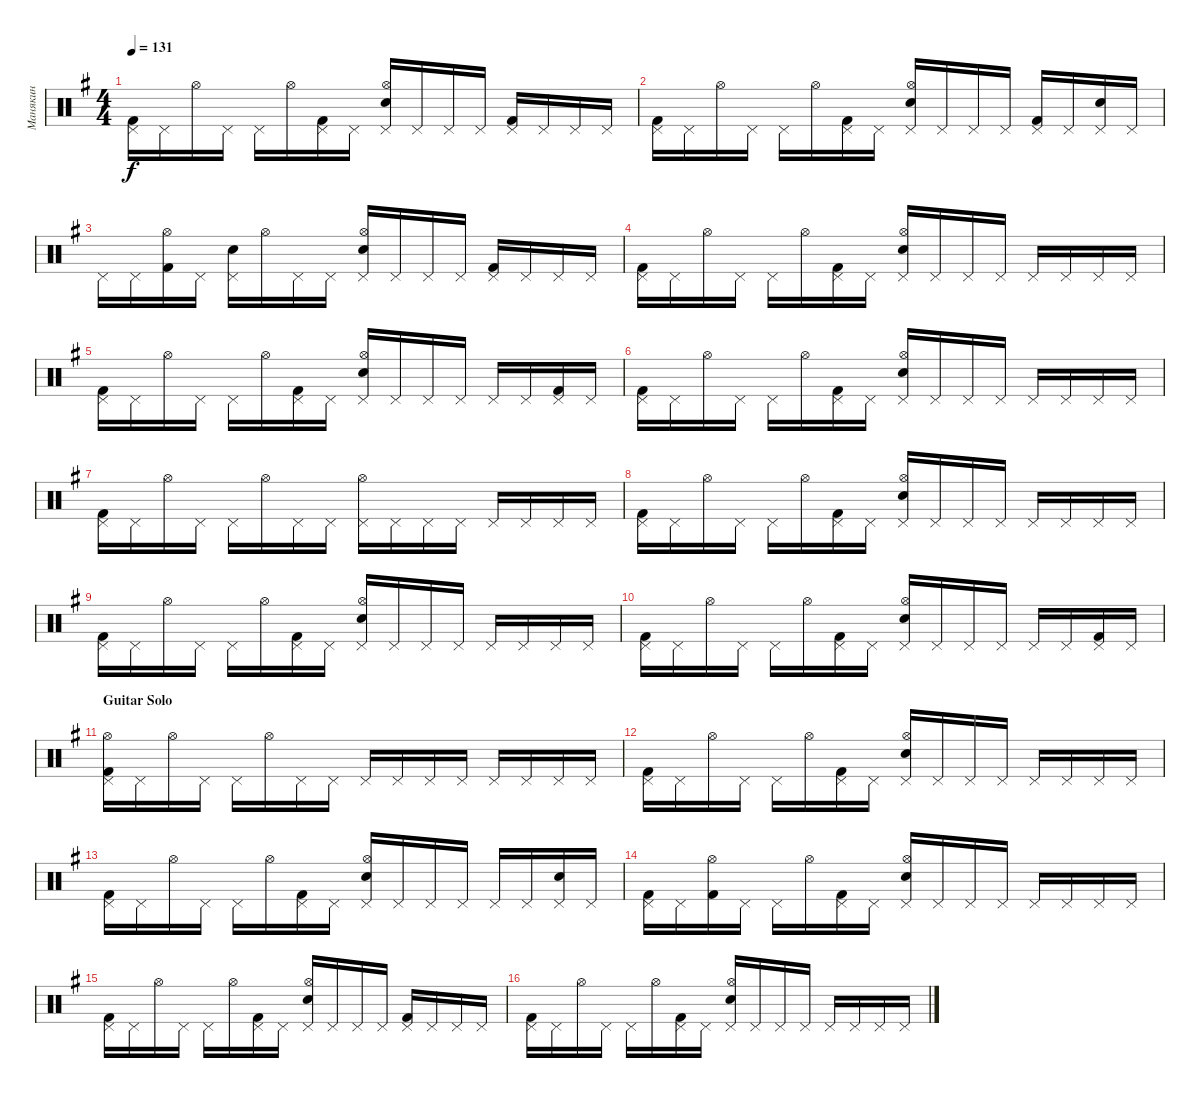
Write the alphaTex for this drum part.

\track ("Манякин" "Манякин") {instrument percussion}
\staff {score}
\articulation defaults
\ts (4 4)
\tempo 131
\clef neutral
\ks g
("Pedal Hi-Hat (hit)" "Kick (hit) 2").16{dy f} "Pedal Hi-Hat (hit)".16 "Hi-Hat (open)".16 "Pedal Hi-Hat (hit)".16 "Pedal Hi-Hat (hit)".16 "Hi-Hat (open)".16 ("Pedal Hi-Hat (hit)" "Kick (hit) 2").16 "Pedal Hi-Hat (hit)".16 ("Pedal Hi-Hat (hit)" "Hi-Hat (open)" "Snare (hit) 2").16 "Pedal Hi-Hat (hit)".16 "Pedal Hi-Hat (hit)".16 "Pedal Hi-Hat (hit)".16 ("Pedal Hi-Hat (hit)" "Kick (hit) 2").16 "Pedal Hi-Hat (hit)".16 "Pedal Hi-Hat (hit)".16 "Pedal Hi-Hat (hit)".16 |
("Pedal Hi-Hat (hit)" "Kick (hit) 2").16 "Pedal Hi-Hat (hit)".16 "Hi-Hat (open)".16 "Pedal Hi-Hat (hit)".16 "Pedal Hi-Hat (hit)".16 "Hi-Hat (open)".16 ("Pedal Hi-Hat (hit)" "Kick (hit) 2").16 "Pedal Hi-Hat (hit)".16 ("Pedal Hi-Hat (hit)" "Hi-Hat (open)" "Snare (hit) 2").16 "Pedal Hi-Hat (hit)".16 "Pedal Hi-Hat (hit)".16 "Pedal Hi-Hat (hit)".16 ("Pedal Hi-Hat (hit)" "Kick (hit) 2").16 "Pedal Hi-Hat (hit)".16 ("Pedal Hi-Hat (hit)" "Snare (hit) 2").16 "Pedal Hi-Hat (hit)".16 |
"Pedal Hi-Hat (hit)".16 "Pedal Hi-Hat (hit)".16 ("Hi-Hat (open)" "Kick (hit) 2").16 "Pedal Hi-Hat (hit)".16 ("Pedal Hi-Hat (hit)" "Snare (hit) 2").16 "Hi-Hat (open)".16 "Pedal Hi-Hat (hit)".16 "Pedal Hi-Hat (hit)".16 ("Pedal Hi-Hat (hit)" "Hi-Hat (open)" "Snare (hit) 2").16 "Pedal Hi-Hat (hit)".16 "Pedal Hi-Hat (hit)".16 "Pedal Hi-Hat (hit)".16 ("Pedal Hi-Hat (hit)" "Kick (hit) 2").16 "Pedal Hi-Hat (hit)".16 "Pedal Hi-Hat (hit)".16 "Pedal Hi-Hat (hit)".16 |
("Pedal Hi-Hat (hit)" "Kick (hit) 2").16 "Pedal Hi-Hat (hit)".16 "Hi-Hat (open)".16 "Pedal Hi-Hat (hit)".16 "Pedal Hi-Hat (hit)".16 "Hi-Hat (open)".16 ("Pedal Hi-Hat (hit)" "Kick (hit) 2").16 "Pedal Hi-Hat (hit)".16 ("Pedal Hi-Hat (hit)" "Hi-Hat (open)" "Snare (hit) 2").16 "Pedal Hi-Hat (hit)".16 "Pedal Hi-Hat (hit)".16 "Pedal Hi-Hat (hit)".16 "Pedal Hi-Hat (hit)".16 "Pedal Hi-Hat (hit)".16 "Pedal Hi-Hat (hit)".16 "Pedal Hi-Hat (hit)".16 |
("Pedal Hi-Hat (hit)" "Kick (hit) 2").16 "Pedal Hi-Hat (hit)".16 "Hi-Hat (open)".16 "Pedal Hi-Hat (hit)".16 "Pedal Hi-Hat (hit)".16 "Hi-Hat (open)".16 ("Pedal Hi-Hat (hit)" "Kick (hit) 2").16 "Pedal Hi-Hat (hit)".16 ("Pedal Hi-Hat (hit)" "Hi-Hat (open)" "Snare (hit) 2").16 "Pedal Hi-Hat (hit)".16 "Pedal Hi-Hat (hit)".16 "Pedal Hi-Hat (hit)".16 "Pedal Hi-Hat (hit)".16 "Pedal Hi-Hat (hit)".16 ("Pedal Hi-Hat (hit)" "Kick (hit) 2").16 "Pedal Hi-Hat (hit)".16 |
("Pedal Hi-Hat (hit)" "Kick (hit) 2").16 "Pedal Hi-Hat (hit)".16 "Hi-Hat (open)".16 "Pedal Hi-Hat (hit)".16 "Pedal Hi-Hat (hit)".16 "Hi-Hat (open)".16 ("Pedal Hi-Hat (hit)" "Kick (hit) 2").16 "Pedal Hi-Hat (hit)".16 ("Pedal Hi-Hat (hit)" "Hi-Hat (open)" "Snare (hit) 2").16 "Pedal Hi-Hat (hit)".16 "Pedal Hi-Hat (hit)".16 "Pedal Hi-Hat (hit)".16 "Pedal Hi-Hat (hit)".16 "Pedal Hi-Hat (hit)".16 "Pedal Hi-Hat (hit)".16 "Pedal Hi-Hat (hit)".16 |
("Pedal Hi-Hat (hit)" "Kick (hit) 2").16 "Pedal Hi-Hat (hit)".16 "Hi-Hat (open)".16 "Pedal Hi-Hat (hit)".16 "Pedal Hi-Hat (hit)".16 "Hi-Hat (open)".16 "Pedal Hi-Hat (hit)".16 "Pedal Hi-Hat (hit)".16 ("Pedal Hi-Hat (hit)" "Hi-Hat (open)").16 "Pedal Hi-Hat (hit)".16 "Pedal Hi-Hat (hit)".16 "Pedal Hi-Hat (hit)".16 "Pedal Hi-Hat (hit)".16 "Pedal Hi-Hat (hit)".16 "Pedal Hi-Hat (hit)".16 "Pedal Hi-Hat (hit)".16 |
("Pedal Hi-Hat (hit)" "Kick (hit) 2").16 "Pedal Hi-Hat (hit)".16 "Hi-Hat (open)".16 "Pedal Hi-Hat (hit)".16 "Pedal Hi-Hat (hit)".16 "Hi-Hat (open)".16 ("Pedal Hi-Hat (hit)" "Kick (hit) 2").16 "Pedal Hi-Hat (hit)".16 ("Pedal Hi-Hat (hit)" "Hi-Hat (open)" "Snare (hit) 2").16 "Pedal Hi-Hat (hit)".16 "Pedal Hi-Hat (hit)".16 "Pedal Hi-Hat (hit)".16 "Pedal Hi-Hat (hit)".16 "Pedal Hi-Hat (hit)".16 "Pedal Hi-Hat (hit)".16 "Pedal Hi-Hat (hit)".16 |
("Pedal Hi-Hat (hit)" "Kick (hit) 2").16 "Pedal Hi-Hat (hit)".16 "Hi-Hat (open)".16 "Pedal Hi-Hat (hit)".16 "Pedal Hi-Hat (hit)".16 "Hi-Hat (open)".16 ("Pedal Hi-Hat (hit)" "Kick (hit) 2").16 "Pedal Hi-Hat (hit)".16 ("Pedal Hi-Hat (hit)" "Hi-Hat (open)" "Snare (hit) 2").16 "Pedal Hi-Hat (hit)".16 "Pedal Hi-Hat (hit)".16 "Pedal Hi-Hat (hit)".16 "Pedal Hi-Hat (hit)".16 "Pedal Hi-Hat (hit)".16 "Pedal Hi-Hat (hit)".16 "Pedal Hi-Hat (hit)".16 |
("Pedal Hi-Hat (hit)" "Kick (hit) 2").16 "Pedal Hi-Hat (hit)".16 "Hi-Hat (open)".16 "Pedal Hi-Hat (hit)".16 "Pedal Hi-Hat (hit)".16 "Hi-Hat (open)".16 ("Pedal Hi-Hat (hit)" "Kick (hit) 2").16 "Pedal Hi-Hat (hit)".16 ("Pedal Hi-Hat (hit)" "Hi-Hat (open)" "Snare (hit) 2").16 "Pedal Hi-Hat (hit)".16 "Pedal Hi-Hat (hit)".16 "Pedal Hi-Hat (hit)".16 "Pedal Hi-Hat (hit)".16 "Pedal Hi-Hat (hit)".16 ("Pedal Hi-Hat (hit)" "Kick (hit) 2").16 "Pedal Hi-Hat (hit)".16 |
\section ("" "Guitar Solo")
("Pedal Hi-Hat (hit)" "Hi-Hat (open)" "Kick (hit) 2").16 "Pedal Hi-Hat (hit)".16 "Hi-Hat (open)".16 "Pedal Hi-Hat (hit)".16 "Pedal Hi-Hat (hit)".16 "Hi-Hat (open)".16 "Pedal Hi-Hat (hit)".16 "Pedal Hi-Hat (hit)".16 "Pedal Hi-Hat (hit)".16 "Pedal Hi-Hat (hit)".16 "Pedal Hi-Hat (hit)".16 "Pedal Hi-Hat (hit)".16 "Pedal Hi-Hat (hit)".16 "Pedal Hi-Hat (hit)".16 "Pedal Hi-Hat (hit)".16 "Pedal Hi-Hat (hit)".16 |
("Pedal Hi-Hat (hit)" "Kick (hit) 2").16 "Pedal Hi-Hat (hit)".16 "Hi-Hat (open)".16 "Pedal Hi-Hat (hit)".16 "Pedal Hi-Hat (hit)".16 "Hi-Hat (open)".16 ("Pedal Hi-Hat (hit)" "Kick (hit) 2").16 "Pedal Hi-Hat (hit)".16 ("Pedal Hi-Hat (hit)" "Hi-Hat (open)" "Snare (hit) 2").16 "Pedal Hi-Hat (hit)".16 "Pedal Hi-Hat (hit)".16 "Pedal Hi-Hat (hit)".16 "Pedal Hi-Hat (hit)".16 "Pedal Hi-Hat (hit)".16 "Pedal Hi-Hat (hit)".16 "Pedal Hi-Hat (hit)".16 |
("Pedal Hi-Hat (hit)" "Kick (hit) 2").16 "Pedal Hi-Hat (hit)".16 "Hi-Hat (open)".16 "Pedal Hi-Hat (hit)".16 "Pedal Hi-Hat (hit)".16 "Hi-Hat (open)".16 ("Pedal Hi-Hat (hit)" "Kick (hit) 2").16 "Pedal Hi-Hat (hit)".16 ("Pedal Hi-Hat (hit)" "Hi-Hat (open)" "Snare (hit) 2").16 "Pedal Hi-Hat (hit)".16 "Pedal Hi-Hat (hit)".16 "Pedal Hi-Hat (hit)".16 "Pedal Hi-Hat (hit)".16 "Pedal Hi-Hat (hit)".16 ("Pedal Hi-Hat (hit)" "Snare (hit) 2").16 "Pedal Hi-Hat (hit)".16 |
("Pedal Hi-Hat (hit)" "Kick (hit) 2").16 "Pedal Hi-Hat (hit)".16 ("Hi-Hat (open)" "Kick (hit) 2").16 "Pedal Hi-Hat (hit)".16 "Pedal Hi-Hat (hit)".16 "Hi-Hat (open)".16 ("Pedal Hi-Hat (hit)" "Kick (hit) 2").16 "Pedal Hi-Hat (hit)".16 ("Pedal Hi-Hat (hit)" "Hi-Hat (open)" "Snare (hit) 2").16 "Pedal Hi-Hat (hit)".16 "Pedal Hi-Hat (hit)".16 "Pedal Hi-Hat (hit)".16 "Pedal Hi-Hat (hit)".16 "Pedal Hi-Hat (hit)".16 "Pedal Hi-Hat (hit)".16 "Pedal Hi-Hat (hit)".16 |
("Pedal Hi-Hat (hit)" "Kick (hit) 2").16 "Pedal Hi-Hat (hit)".16 "Hi-Hat (open)".16 "Pedal Hi-Hat (hit)".16 "Pedal Hi-Hat (hit)".16 "Hi-Hat (open)".16 ("Pedal Hi-Hat (hit)" "Kick (hit) 2").16 "Pedal Hi-Hat (hit)".16 ("Pedal Hi-Hat (hit)" "Hi-Hat (open)" "Snare (hit) 2").16 "Pedal Hi-Hat (hit)".16 "Pedal Hi-Hat (hit)".16 "Pedal Hi-Hat (hit)".16 ("Pedal Hi-Hat (hit)" "Kick (hit) 2").16 "Pedal Hi-Hat (hit)".16 "Pedal Hi-Hat (hit)".16 "Pedal Hi-Hat (hit)".16 |
("Pedal Hi-Hat (hit)" "Kick (hit) 2").16 "Pedal Hi-Hat (hit)".16 "Hi-Hat (open)".16 "Pedal Hi-Hat (hit)".16 "Pedal Hi-Hat (hit)".16 "Hi-Hat (open)".16 ("Pedal Hi-Hat (hit)" "Kick (hit) 2").16 "Pedal Hi-Hat (hit)".16 ("Pedal Hi-Hat (hit)" "Hi-Hat (open)" "Snare (hit) 2").16 "Pedal Hi-Hat (hit)".16 "Pedal Hi-Hat (hit)".16 "Pedal Hi-Hat (hit)".16 "Pedal Hi-Hat (hit)".16 "Pedal Hi-Hat (hit)".16 "Pedal Hi-Hat (hit)".16 "Pedal Hi-Hat (hit)".16
